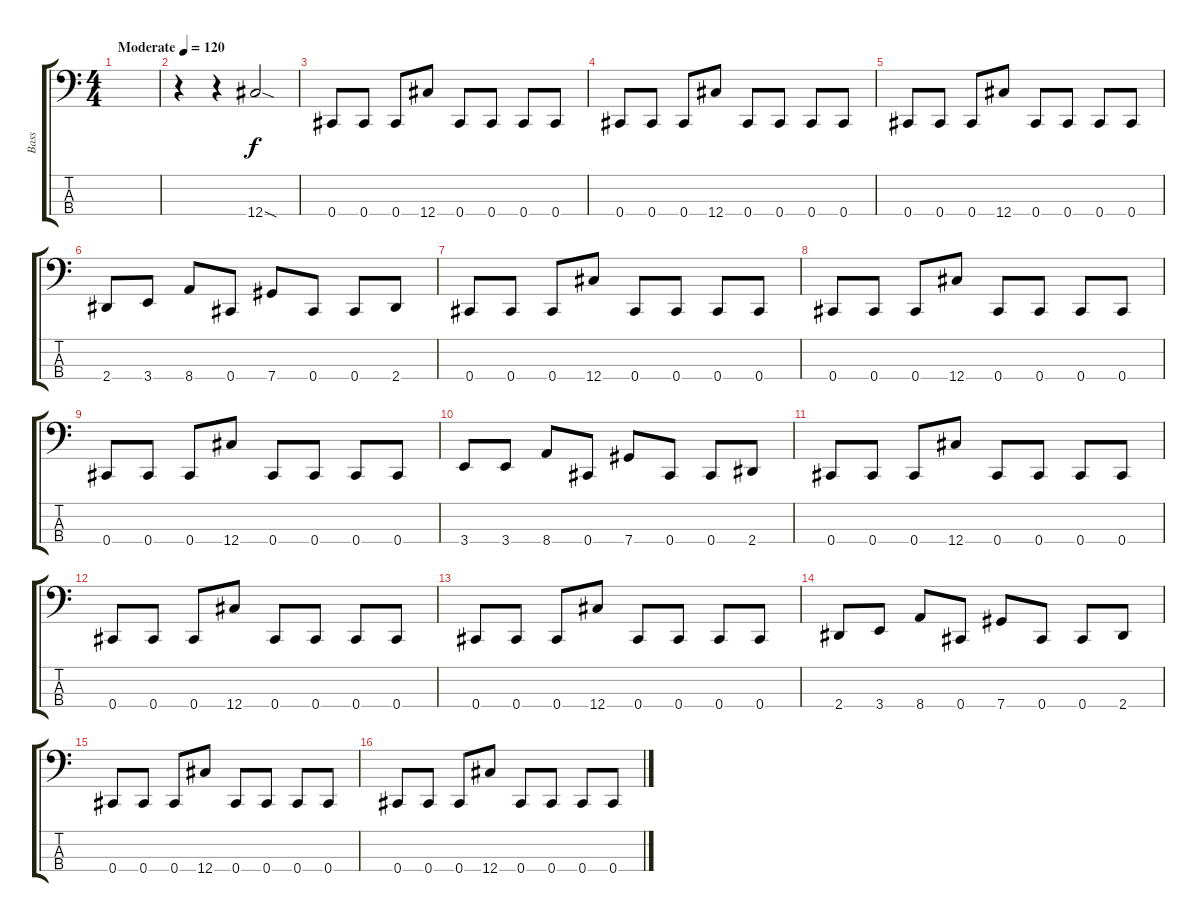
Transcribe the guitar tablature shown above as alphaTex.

\track ("Bass" "Bass") {instrument electricbassfinger}
\staff {score tabs}
\tuning (Gb2 Db2 Ab1 Db1) {hide}
\ts (4 4)
\tempo (120 "Moderate")
\tempo 230
\tempo (120 "Moderate")
\clef f4
\ks c
|
r.4 r.4 12.4{sod}.2 |
0.4.8 0.4.8 0.4.8 12.4.8 0.4.8 0.4.8 0.4.8 0.4.8 |
0.4.8 0.4.8 0.4.8 12.4.8 0.4.8 0.4.8 0.4.8 0.4.8 |
0.4.8 0.4.8 0.4.8 12.4.8 0.4.8 0.4.8 0.4.8 0.4.8 |
2.4.8 3.4.8 8.4.8 0.4.8 7.4.8 0.4.8 0.4.8 2.4.8 |
0.4.8 0.4.8 0.4.8 12.4.8 0.4.8 0.4.8 0.4.8 0.4.8 |
0.4.8 0.4.8 0.4.8 12.4.8 0.4.8 0.4.8 0.4.8 0.4.8 |
0.4.8 0.4.8 0.4.8 12.4.8 0.4.8 0.4.8 0.4.8 0.4.8 |
3.4.8 3.4.8 8.4.8 0.4.8 7.4.8 0.4.8 0.4.8 2.4.8 |
0.4.8 0.4.8 0.4.8 12.4.8 0.4.8 0.4.8 0.4.8 0.4.8 |
0.4.8 0.4.8 0.4.8 12.4.8 0.4.8 0.4.8 0.4.8 0.4.8 |
0.4.8 0.4.8 0.4.8 12.4.8 0.4.8 0.4.8 0.4.8 0.4.8 |
2.4.8 3.4.8 8.4.8 0.4.8 7.4.8 0.4.8 0.4.8 2.4.8 |
0.4.8 0.4.8 0.4.8 12.4.8 0.4.8 0.4.8 0.4.8 0.4.8 |
0.4.8 0.4.8 0.4.8 12.4.8 0.4.8 0.4.8 0.4.8 0.4.8
